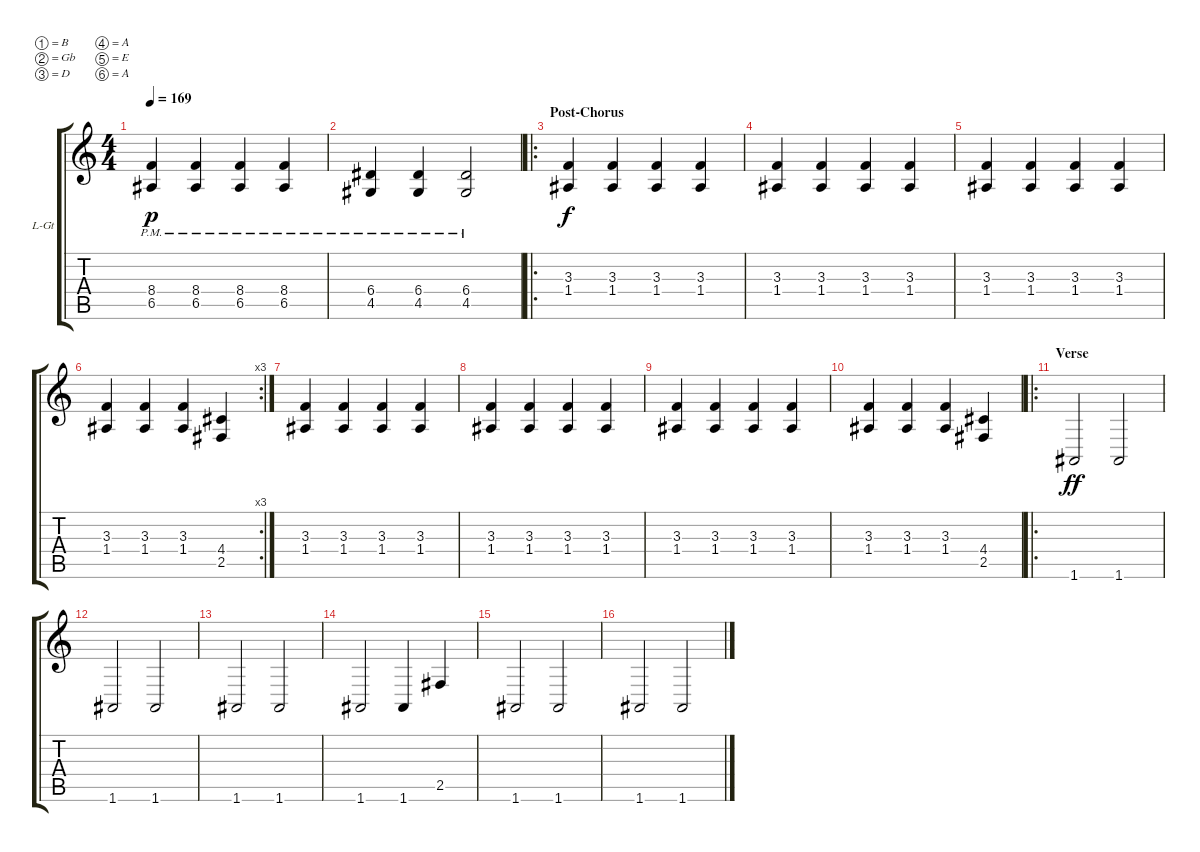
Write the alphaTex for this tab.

\bracketExtendMode groupsimilarinstruments
\firstSystemTrackNameOrientation horizontal
\otherSystemsTrackNameOrientation horizontal
\track ("Left Guitar" "L-Gt") {instrument distortionguitar}
\staff {score tabs}
\tuning (B3 Gb3 D3 A2 E2 A1)
\ts (4 4)
\tempo 169
\clef g2
\ks c
(6.5{pm} 8.4{pm}).4{dy p} (6.5{pm} 8.4{pm}).4 (6.5{pm} 8.4{pm}).4 (6.5{pm} 8.4{pm}).4 |
(4.5{pm} 6.4{pm}).4 (4.5{pm} 6.4{pm}).4 (4.5{pm} 6.4{pm}).2 |
\ro
\section ("" "Post-Chorus")
(1.4 3.3).4{dy f} (1.4 3.3).4 (1.4 3.3).4 (1.4 3.3).4 |
(1.4 3.3).4 (1.4 3.3).4 (1.4 3.3).4 (1.4 3.3).4 |
(1.4 3.3).4 (1.4 3.3).4 (1.4 3.3).4 (1.4 3.3).4 |
\rc 3
(1.4 3.3).4 (1.4 3.3).4 (1.4 3.3).4 (2.5 4.4).4 |
(1.4 3.3).4 (1.4 3.3).4 (1.4 3.3).4 (1.4 3.3).4 |
(1.4 3.3).4 (1.4 3.3).4 (1.4 3.3).4 (1.4 3.3).4 |
(1.4 3.3).4 (1.4 3.3).4 (1.4 3.3).4 (1.4 3.3).4 |
(1.4 3.3).4 (1.4 3.3).4 (1.4 3.3).4 (2.5 4.4).4 |
\ro
\section ("" "Verse")
1.6.2{dy ff} 1.6.2 |
1.6.2 1.6.2 |
1.6.2 1.6.2 |
1.6.2 1.6.4 2.5.4 |
1.6.2 1.6.2 |
1.6.2 1.6.2
